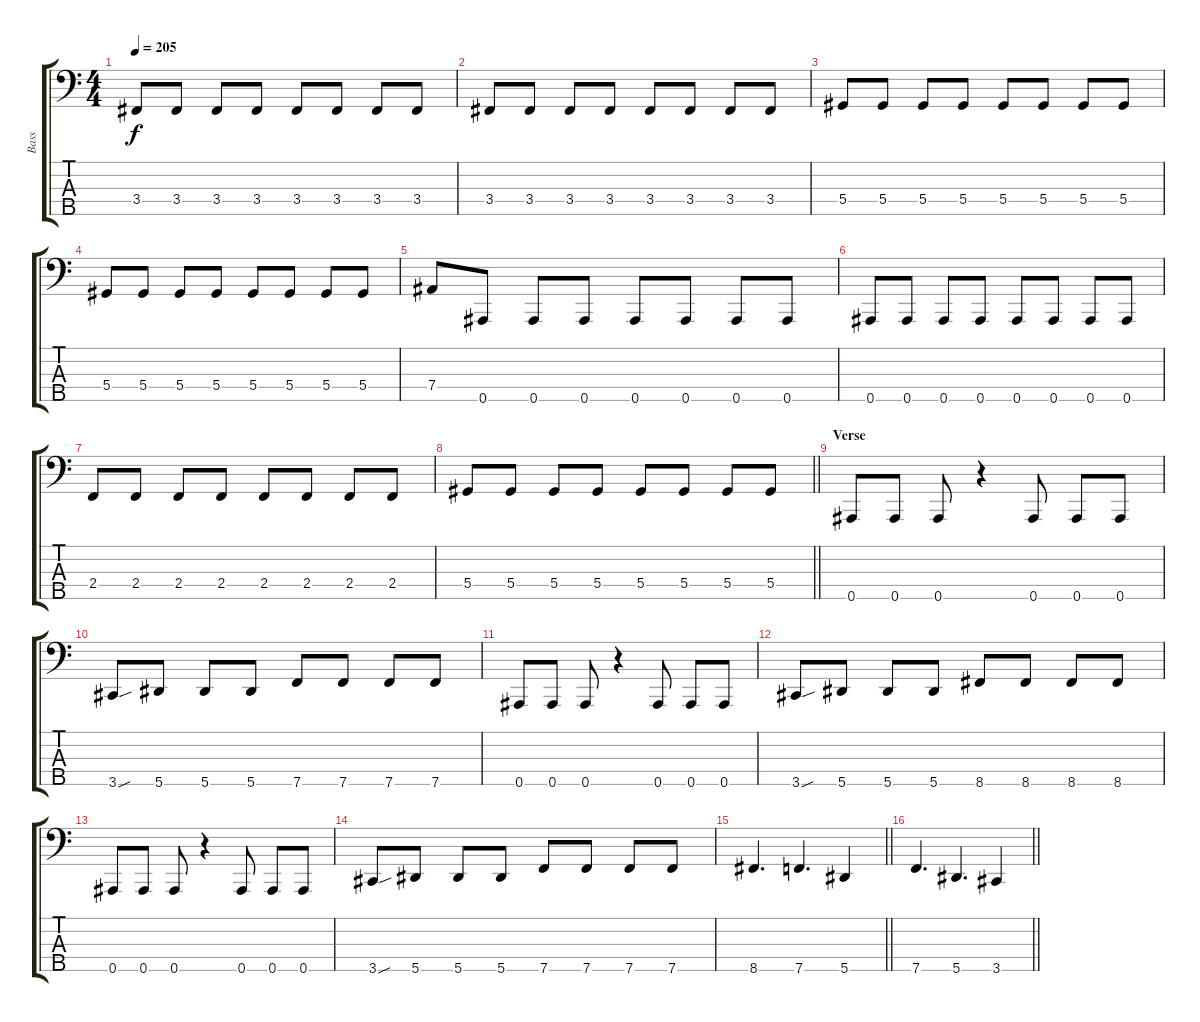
\track ("Bass" "Bass") {instrument electricbassfinger}
\staff {score tabs}
\tuning (Gb2 Db2 Ab1 Eb1 Bb0) {hide}
\ts (4 4)
\tempo 205
\clef f4
\ks c
3.4.8{dy f} 3.4.8 3.4.8 3.4.8 3.4.8 3.4.8 3.4.8 3.4.8 |
3.4.8 3.4.8 3.4.8 3.4.8 3.4.8 3.4.8 3.4.8 3.4.8 |
5.4.8 5.4.8 5.4.8 5.4.8 5.4.8 5.4.8 5.4.8 5.4.8 |
5.4.8 5.4.8 5.4.8 5.4.8 5.4.8 5.4.8 5.4.8 5.4.8 |
7.4.8 0.5.8 0.5.8 0.5.8 0.5.8 0.5.8 0.5.8 0.5.8 |
0.5.8 0.5.8 0.5.8 0.5.8 0.5.8 0.5.8 0.5.8 0.5.8 |
2.4.8 2.4.8 2.4.8 2.4.8 2.4.8 2.4.8 2.4.8 2.4.8 |
\barLineRight lightlight
5.4.8 5.4.8 5.4.8 5.4.8 5.4.8 5.4.8 5.4.8 5.4.8 |
\section ("" "Verse")
0.5.8 0.5.8 0.5.8 r.4 0.5.8 0.5.8 0.5.8 |
3.5{sou}.8 5.5.8 5.5.8 5.5.8 7.5.8 7.5.8 7.5.8 7.5.8 |
0.5.8 0.5.8 0.5.8 r.4 0.5.8 0.5.8 0.5.8 |
3.5{sou}.8 5.5.8 5.5.8 5.5.8 8.5.8 8.5.8 8.5.8 8.5.8 |
0.5.8 0.5.8 0.5.8 r.4 0.5.8 0.5.8 0.5.8 |
3.5{sou}.8 5.5.8 5.5.8 5.5.8 7.5.8 7.5.8 7.5.8 7.5.8 |
\barLineRight lightlight
8.5.4{d} 7.5.4{d} 5.5.4 |
\barLineRight lightlight
7.5.4{d} 5.5.4{d} 3.5.4
